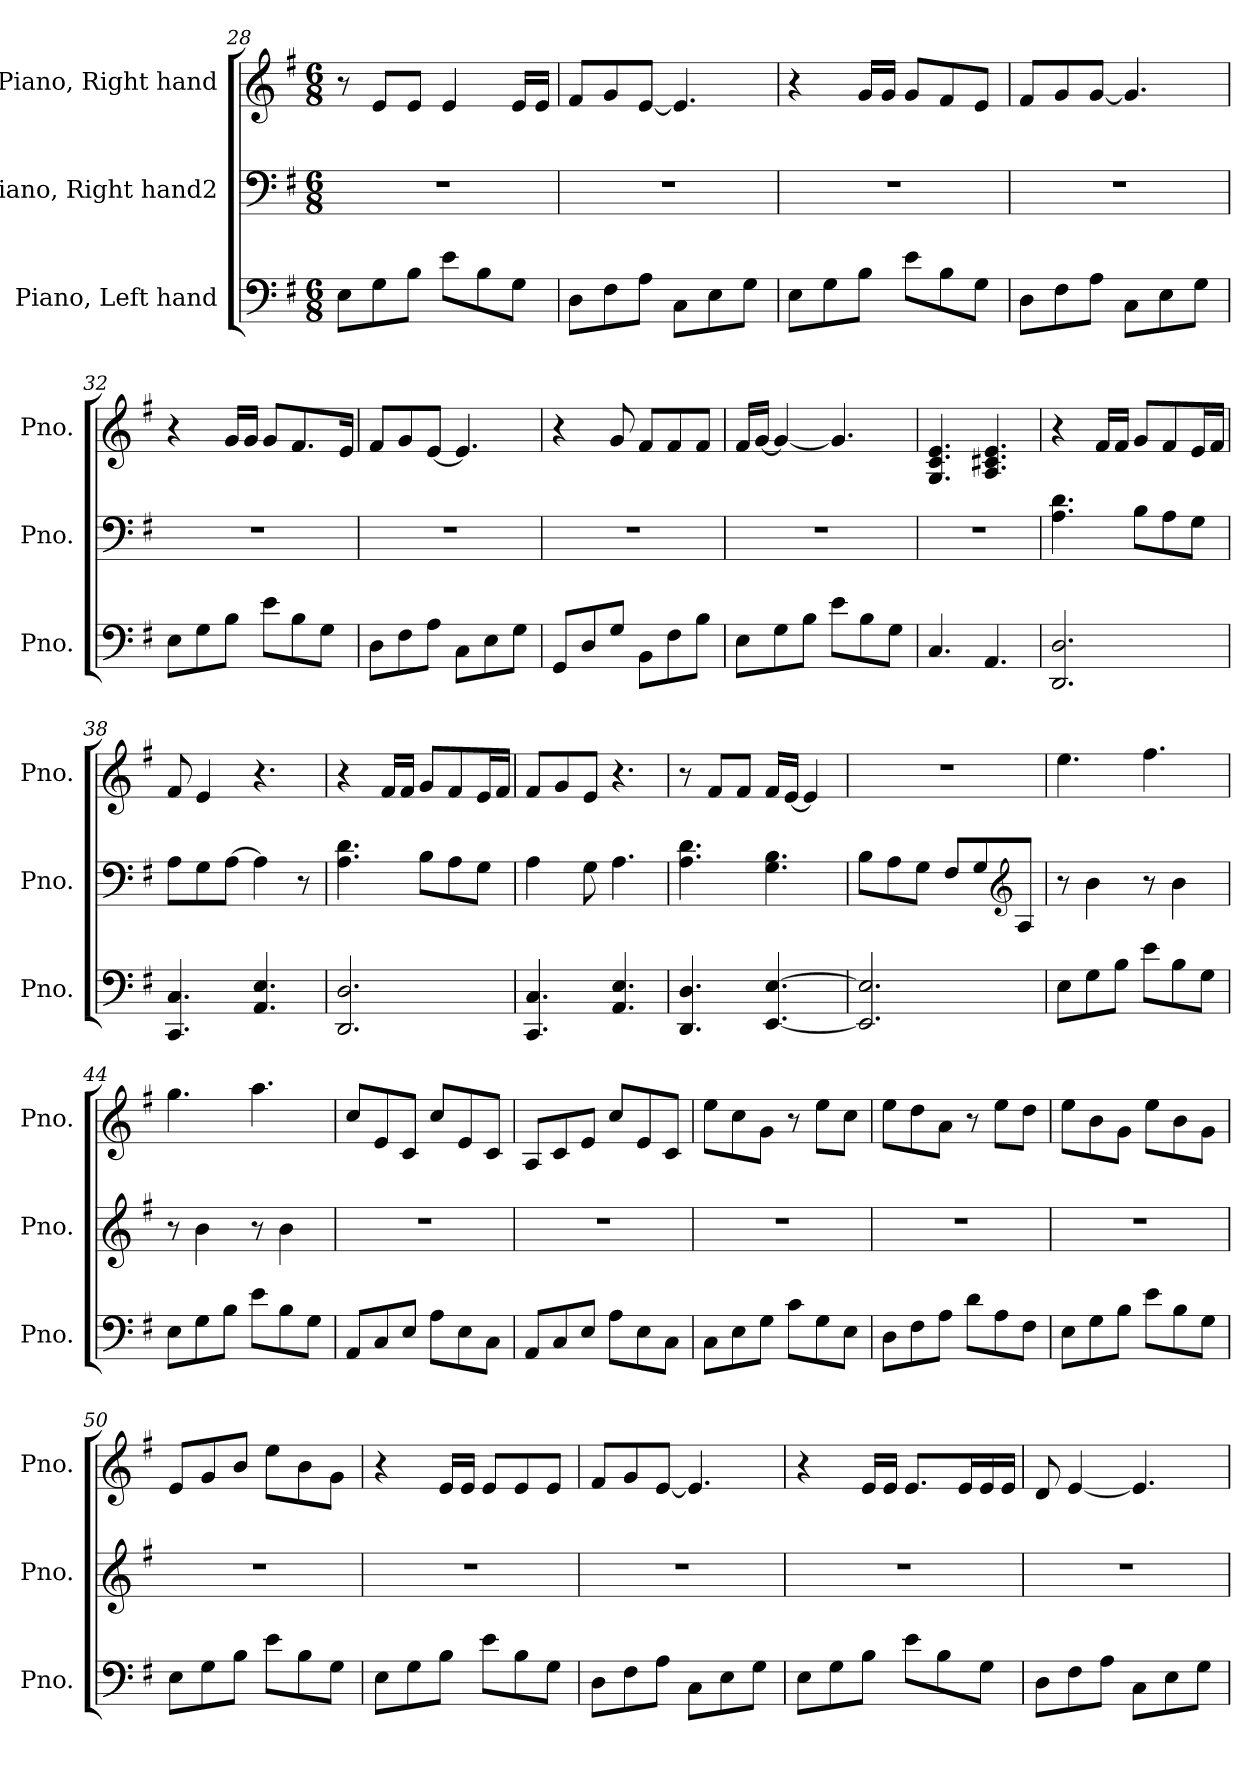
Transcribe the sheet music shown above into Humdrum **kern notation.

**kern	**kern	**kern
*part3	*part2	*part1
*staff3	*staff2	*staff1
*I"Piano, Left hand	*I"Piano, Right hand2	*I"Piano, Right hand
*I'Pno.	*I'Pno.	*I'Pno.
*clefF4	*clefF4	*clefG2
*k[f#]	*k[f#]	*k[f#]
*M6/8	*M6/8	*M6/8
=28	=28	=28
8E\L	2.r	8r
8G\	.	8e/L
8B\J	.	8e/J
8e\L	.	4e/
8B\	.	.
8G\J	.	16e/LL
.	.	16e/JJ
=29	=29	=29
8D\L	2.r	8f#/L
8F#\	.	8g/
8A\J	.	[8e/J
8C\L	.	4.e/]
8E\	.	.
8G\J	.	.
!!LO:LB:g=z
=30	=30	=30
8E\L	2.r	4r
8G\	.	.
8B\J	.	16g/LL
.	.	16g/JJ
8e\L	.	8g/L
8B\	.	8f#/
8G\J	.	8e/J
=31	=31	=31
8D\L	2.r	8f#/L
8F#\	.	8g/
8A\J	.	[8g/J
8C\L	.	4.g/]
8E\	.	.
8G\J	.	.
=32	=32	=32
8E\L	2.r	4r
8G\	.	.
8B\J	.	16g/LL
.	.	16g/JJ
8e\L	.	8g/L
8B\	.	8.f#/
8G\J	.	.
.	.	16e/Jk
=33	=33	=33
8D\L	2.r	8f#/L
8F#\	.	8g/
8A\J	.	[8e/J
8C\L	.	4.e/]
8E\	.	.
8G\J	.	.
=34	=34	=34
8GG/L	2.r	4r
8D/	.	.
8G/J	.	8g/
8BB\L	.	8f#/L
8F#\	.	8f#/
8B\J	.	8f#/J
!!LO:LB:g=z
=35	=35	=35
8E\L	2.r	16f#/LL
.	.	[16g/JJ
8G\	.	4g/_
8B\J	.	.
8e\L	.	4.g/]
8B\	.	.
8G\J	.	.
=36	=36	=36
4.C/	2.r	4.G/ 4.c/ 4.e/
4.AA/	.	4.A/ 4.c#X/ 4.e/
=37	=37	=37
2.DD/ 2.D/	4.A\ 4.d\	4r
.	.	16f#/LL
.	.	16f#/JJ
.	8B\L	8g/L
.	8A\	8f#/
.	8G\J	16e/L
.	.	16f#/JJ
=38	=38	=38
4.CC/ 4.C/	8A\L	8f#/
.	8G\	4e/
.	[8A\J	.
4.AA/ 4.E/	4A\]	4.r
.	8r	.
=39	=39	=39
2.DD/ 2.D/	4.A\ 4.d\	4r
.	.	16f#/LL
.	.	16f#/JJ
.	8B\L	8g/L
.	8A\	8f#/
.	8G\J	16e/L
.	.	16f#/JJ
=40	=40	=40
4.CC/ 4.C/	4A\	8f#/L
.	.	8g/
.	8G\	8e/J
4.AA/ 4.E/	4.A\	4.r
!!LO:PB:g=z
=41	=41	=41
4.DD/ 4.D/	4.A\ 4.d\	8r
.	.	8f#/L
.	.	8f#/J
[4.EE/ [4.E/	4.G\ 4.B\	16f#/LL
.	.	[16e/JJ
.	.	4e/]
=42	=42	=42
2.EE/] 2.E/]	8B\L	2.r
.	8A\	.
.	8G\J	.
.	8F#/L	.
.	8G/	.
*	*clefG2	*
.	8A/J	.
=43	=43	=43
8E\L	8r	4.ee\
8G\	4b\	.
8B\J	.	.
8e\L	8r	4.ff#\
8B\	4b\	.
8G\J	.	.
=44	=44	=44
8E\L	8r	4.gg\
8G\	4b\	.
8B\J	.	.
8e\L	8r	4.aa\
8B\	4b\	.
8G\J	.	.
=45	=45	=45
8AA/L	2.r	8cc/L
8C/	.	8e/
8E/J	.	8c/J
8A\L	.	8cc/L
8E\	.	8e/
8C\J	.	8c/J
=46	=46	=46
8AA/L	2.r	8A/L
8C/	.	8c/
8E/J	.	8e/J
8A\L	.	8cc/L
8E\	.	8e/
8C\J	.	8c/J
!!LO:LB:g=z
=47	=47	=47
8C\L	2.r	8ee\L
8E\	.	8cc\
8G\J	.	8g\J
8c\L	.	8r
8G\	.	8ee\L
8E\J	.	8cc\J
=48	=48	=48
8D\L	2.r	8ee\L
8F#\	.	8dd\
8A\J	.	8a\J
8d\L	.	8r
8A\	.	8ee\L
8F#\J	.	8dd\J
=49	=49	=49
8E\L	2.r	8ee\L
8G\	.	8b\
8B\J	.	8g\J
8e\L	.	8ee\L
8B\	.	8b\
8G\J	.	8g\J
=50	=50	=50
8E\L	2.r	8e/L
8G\	.	8g/
8B\J	.	8b/J
8e\L	.	8ee\L
8B\	.	8b\
8G\J	.	8g\J
=51	=51	=51
8E\L	2.r	4r
8G\	.	.
8B\J	.	16e/LL
.	.	16e/JJ
8e\L	.	8e/L
8B\	.	8e/
8G\J	.	8e/J
=52	=52	=52
8D\L	2.r	8f#/L
8F#\	.	8g/
8A\J	.	[8e/J
8C\L	.	4.e/]
8E\	.	.
8G\J	.	.
!!LO:LB:g=z
=53	=53	=53
8E\L	2.r	4r
8G\	.	.
8B\J	.	16e/LL
.	.	16e/JJ
8e\L	.	8.e/L
8B\	.	.
.	.	16e/L
8G\J	.	16e/
.	.	16e/JJ
=54	=54	=54
8D\L	2.r	8d/
8F#\	.	[4e/
8A\J	.	.
8C\L	.	4.e/]
8E\	.	.
8G\J	.	.
=	=	=
*-	*-	*-
